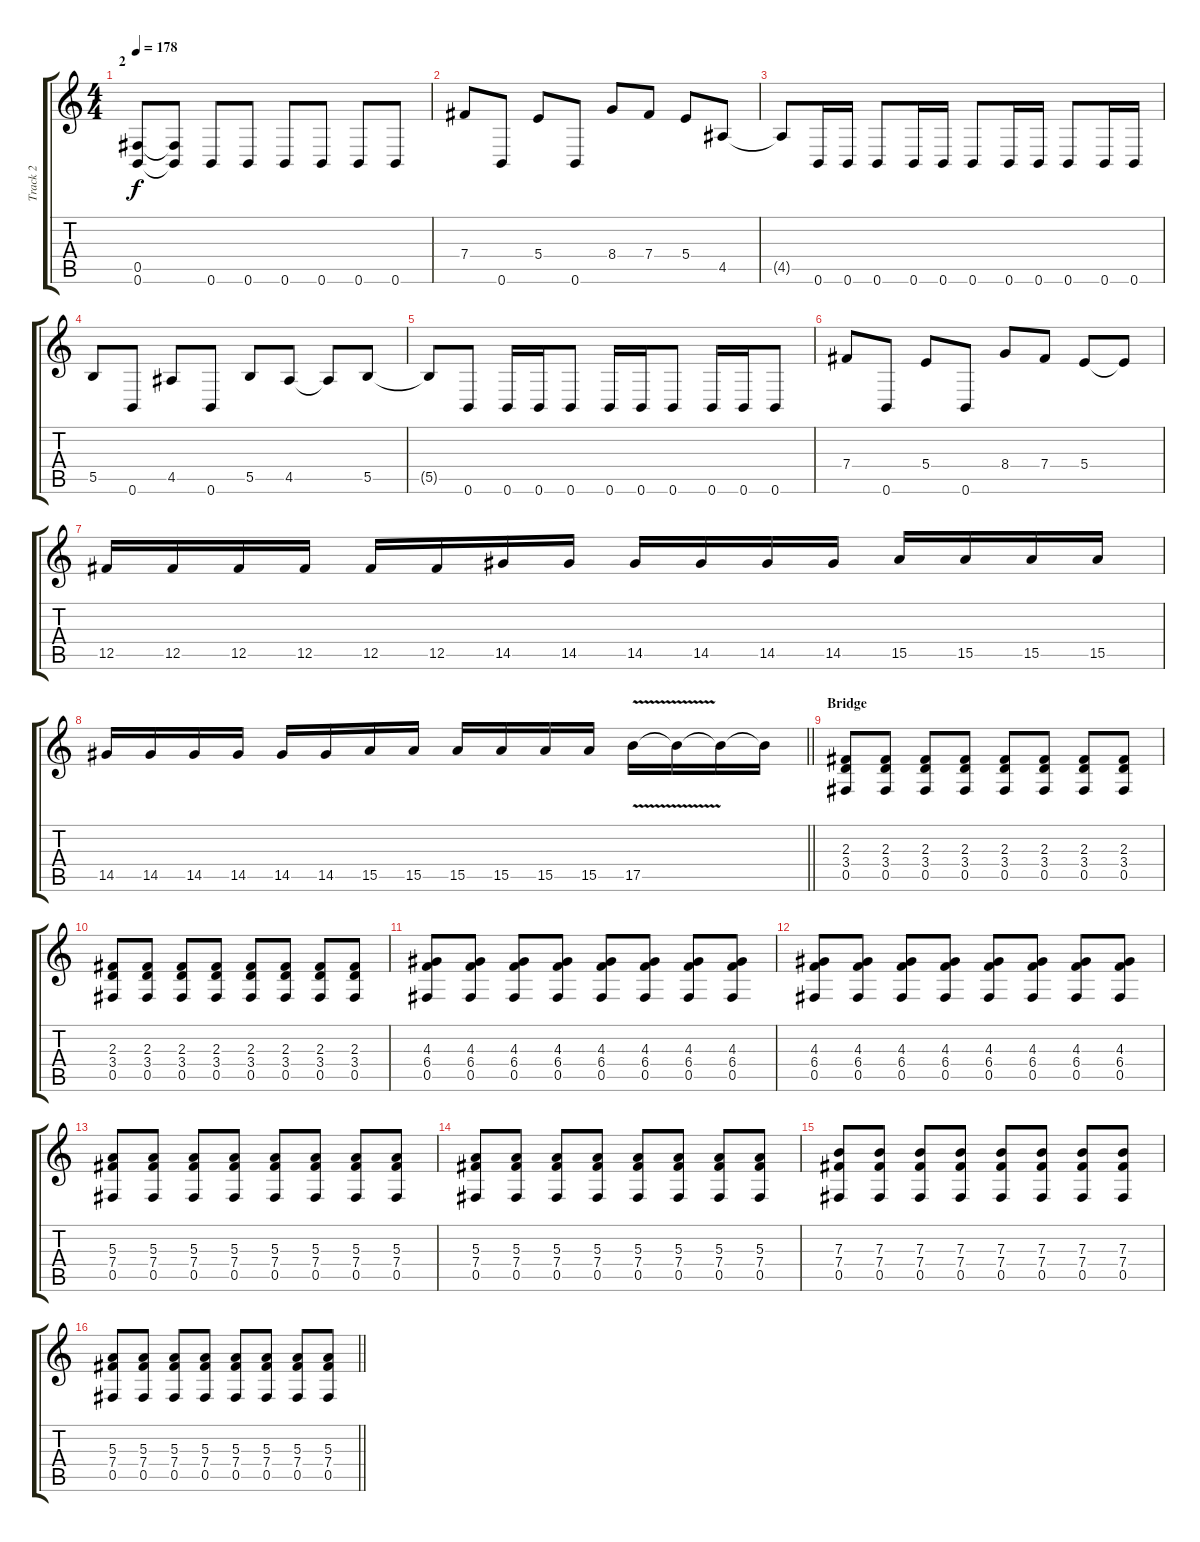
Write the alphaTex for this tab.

\track ("Track 2" "Track 2") {instrument distortionguitar}
\staff {score tabs}
\tuning (Db4 Ab3 E3 B2 Gb2 B1) {hide}
\ts (4 4)
\section ("" "2")
\tempo 178
\clef g2
\ks c
(0.5 0.6).8{dy f} (0.5{t} 0.6{t}).8 0.6.8 0.6.8 0.6.8 0.6.8 0.6.8 0.6.8 |
7.4.8 0.6.8 5.4.8 0.6.8 8.4.8 7.4.8 5.4.8 4.5.8 |
4.5{t}.8 0.6.16 0.6.16 0.6.8 0.6.16 0.6.16 0.6.8 0.6.16 0.6.16 0.6.8 0.6.16 0.6.16 |
5.5.8 0.6.8 4.5.8 0.6.8 5.5.8 4.5.8 4.5{t}.8 5.5.8 |
5.5{t}.8 0.6.8 0.6.16 0.6.16 0.6.8 0.6.16 0.6.16 0.6.8 0.6.16 0.6.16 0.6.8 |
7.4.8 0.6.8 5.4.8 0.6.8 8.4.8 7.4.8 5.4.8 5.4{t}.8 |
12.5.16 12.5.16 12.5.16 12.5.16 12.5.16 12.5.16 14.5.16 14.5.16 14.5.16 14.5.16 14.5.16 14.5.16 15.5.16 15.5.16 15.5.16 15.5.16 |
\barLineRight lightlight
14.5.16 14.5.16 14.5.16 14.5.16 14.5.16 14.5.16 15.5.16 15.5.16 15.5.16 15.5.16 15.5.16 15.5.16 17.5{v}.16 17.5{t}.16 17.5{t}.16 17.5{t}.16 |
\section ("" "Bridge")
(2.3 3.4 0.5).8 (2.3 3.4 0.5).8 (2.3 3.4 0.5).8 (2.3 3.4 0.5).8 (2.3 3.4 0.5).8 (2.3 3.4 0.5).8 (2.3 3.4 0.5).8 (2.3 3.4 0.5).8 |
(2.3 3.4 0.5).8 (2.3 3.4 0.5).8 (2.3 3.4 0.5).8 (2.3 3.4 0.5).8 (2.3 3.4 0.5).8 (2.3 3.4 0.5).8 (2.3 3.4 0.5).8 (2.3 3.4 0.5).8 |
(4.3 6.4 0.5).8 (4.3 6.4 0.5).8 (4.3 6.4 0.5).8 (4.3 6.4 0.5).8 (4.3 6.4 0.5).8 (4.3 6.4 0.5).8 (4.3 6.4 0.5).8 (4.3 6.4 0.5).8 |
(4.3 6.4 0.5).8 (4.3 6.4 0.5).8 (4.3 6.4 0.5).8 (4.3 6.4 0.5).8 (4.3 6.4 0.5).8 (4.3 6.4 0.5).8 (4.3 6.4 0.5).8 (4.3 6.4 0.5).8 |
(5.3 7.4 0.5).8 (5.3 7.4 0.5).8 (5.3 7.4 0.5).8 (5.3 7.4 0.5).8 (5.3 7.4 0.5).8 (5.3 7.4 0.5).8 (5.3 7.4 0.5).8 (5.3 7.4 0.5).8 |
(5.3 7.4 0.5).8 (5.3 7.4 0.5).8 (5.3 7.4 0.5).8 (5.3 7.4 0.5).8 (5.3 7.4 0.5).8 (5.3 7.4 0.5).8 (5.3 7.4 0.5).8 (5.3 7.4 0.5).8 |
(7.3 7.4 0.5).8 (7.3 7.4 0.5).8 (7.3 7.4 0.5).8 (7.3 7.4 0.5).8 (7.3 7.4 0.5).8 (7.3 7.4 0.5).8 (7.3 7.4 0.5).8 (7.3 7.4 0.5).8 |
\barLineRight lightlight
(5.3 7.4 0.5).8 (5.3 7.4 0.5).8 (5.3 7.4 0.5).8 (5.3 7.4 0.5).8 (5.3 7.4 0.5).8 (5.3 7.4 0.5).8 (5.3 7.4 0.5).8 (5.3 7.4 0.5).8
